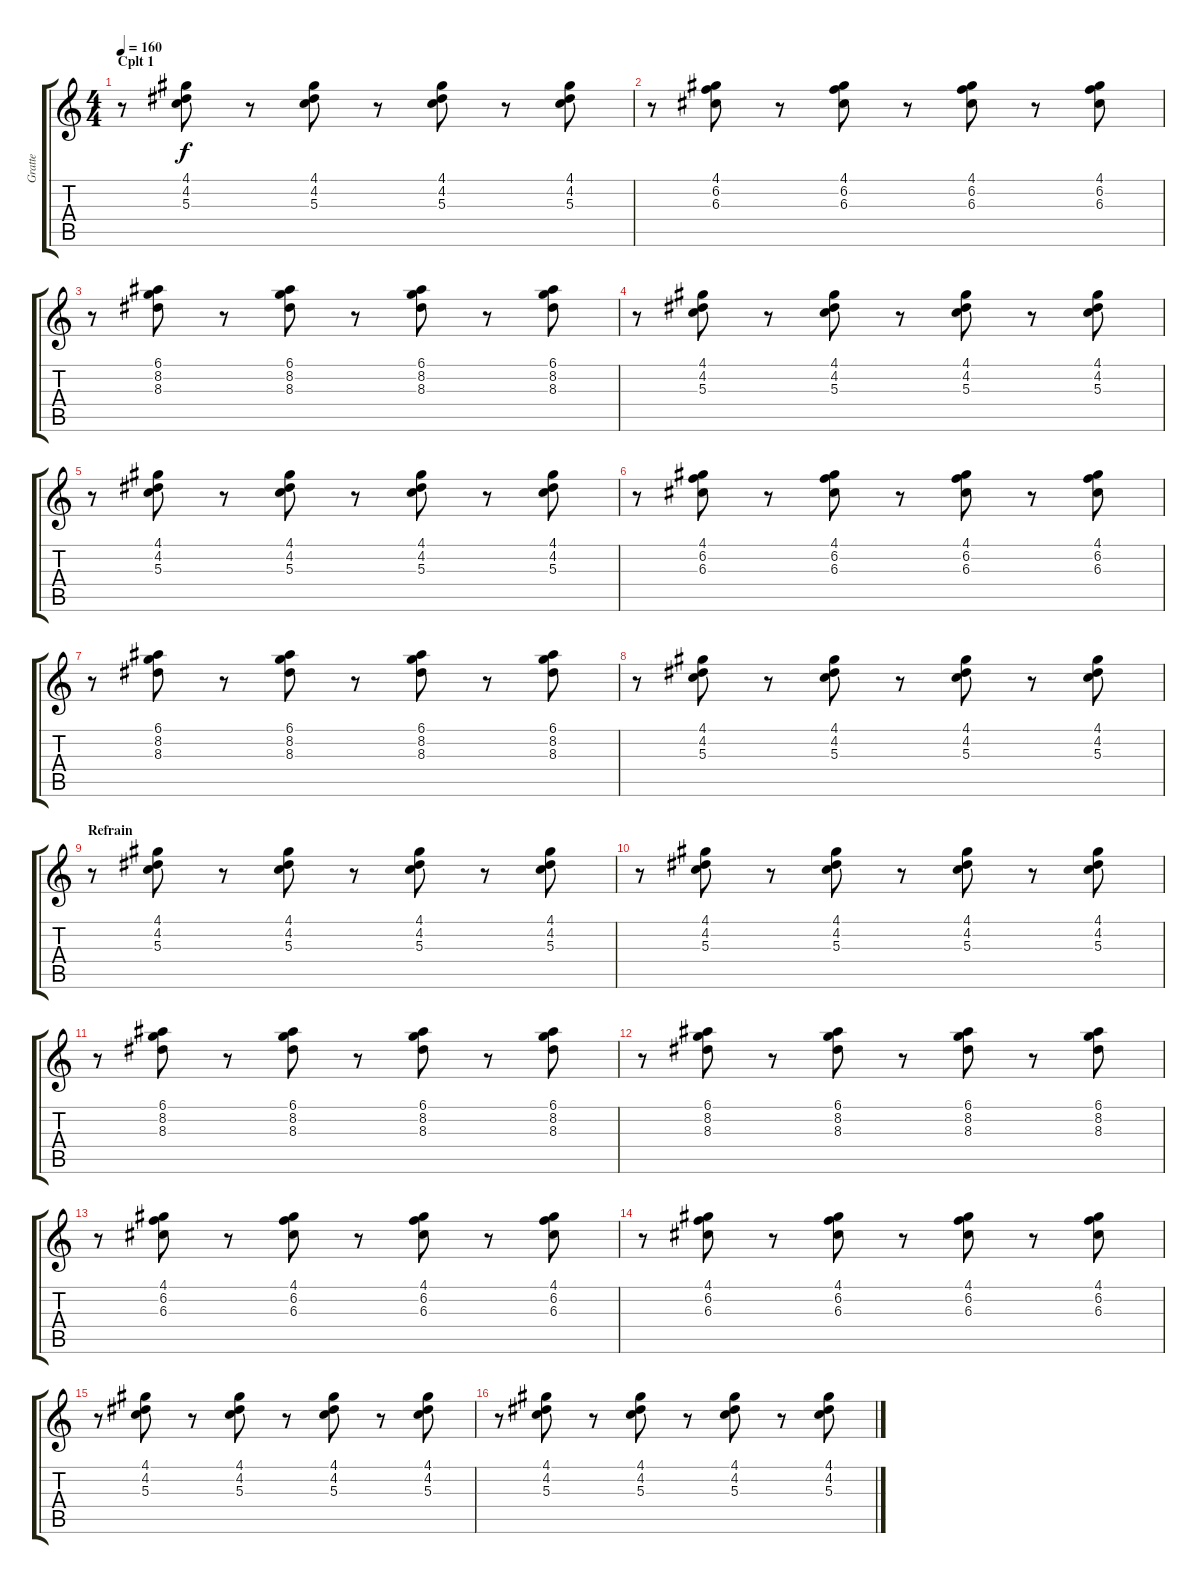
\track ("Gratte" "Gratte") {instrument electricguitarclean}
\staff {score tabs}
\tuning (E4 B3 G3 D3 A2 E2) {hide}
\ts (4 4)
\section ("" "Cplt 1")
\tempo 160
\clef g2
\ks c
r.8{dy f} (4.1 4.2 5.3).8 r.8 (4.1 4.2 5.3).8 r.8 (4.1 4.2 5.3).8 r.8 (4.1 4.2 5.3).8 |
r.8 (4.1 6.2 6.3).8 r.8 (4.1 6.2 6.3).8 r.8 (4.1 6.2 6.3).8 r.8 (4.1 6.2 6.3).8 |
r.8 (6.1 8.2 8.3).8 r.8 (6.1 8.2 8.3).8 r.8 (6.1 8.2 8.3).8 r.8 (6.1 8.2 8.3).8 |
r.8 (4.1 4.2 5.3).8 r.8 (4.1 4.2 5.3).8 r.8 (4.1 4.2 5.3).8 r.8 (4.1 4.2 5.3).8 |
r.8 (4.1 4.2 5.3).8 r.8 (4.1 4.2 5.3).8 r.8 (4.1 4.2 5.3).8 r.8 (4.1 4.2 5.3).8 |
r.8 (4.1 6.2 6.3).8 r.8 (4.1 6.2 6.3).8 r.8 (4.1 6.2 6.3).8 r.8 (4.1 6.2 6.3).8 |
r.8 (6.1 8.2 8.3).8 r.8 (6.1 8.2 8.3).8 r.8 (6.1 8.2 8.3).8 r.8 (6.1 8.2 8.3).8 |
r.8 (4.1 4.2 5.3).8 r.8 (4.1 4.2 5.3).8 r.8 (4.1 4.2 5.3).8 r.8 (4.1 4.2 5.3).8 |
\section ("" "Refrain")
r.8 (4.1 4.2 5.3).8 r.8 (4.1 4.2 5.3).8 r.8 (4.1 4.2 5.3).8 r.8 (4.1 4.2 5.3).8 |
r.8 (4.1 4.2 5.3).8 r.8 (4.1 4.2 5.3).8 r.8 (4.1 4.2 5.3).8 r.8 (4.1 4.2 5.3).8 |
r.8 (6.1 8.2 8.3).8 r.8 (6.1 8.2 8.3).8 r.8 (6.1 8.2 8.3).8 r.8 (6.1 8.2 8.3).8 |
r.8 (6.1 8.2 8.3).8 r.8 (6.1 8.2 8.3).8 r.8 (6.1 8.2 8.3).8 r.8 (6.1 8.2 8.3).8 |
r.8 (4.1 6.2 6.3).8 r.8 (4.1 6.2 6.3).8 r.8 (4.1 6.2 6.3).8 r.8 (4.1 6.2 6.3).8 |
r.8 (4.1 6.2 6.3).8 r.8 (4.1 6.2 6.3).8 r.8 (4.1 6.2 6.3).8 r.8 (4.1 6.2 6.3).8 |
r.8 (4.1 4.2 5.3).8 r.8 (4.1 4.2 5.3).8 r.8 (4.1 4.2 5.3).8 r.8 (4.1 4.2 5.3).8 |
r.8 (4.1 4.2 5.3).8 r.8 (4.1 4.2 5.3).8 r.8 (4.1 4.2 5.3).8 r.8 (4.1 4.2 5.3).8
